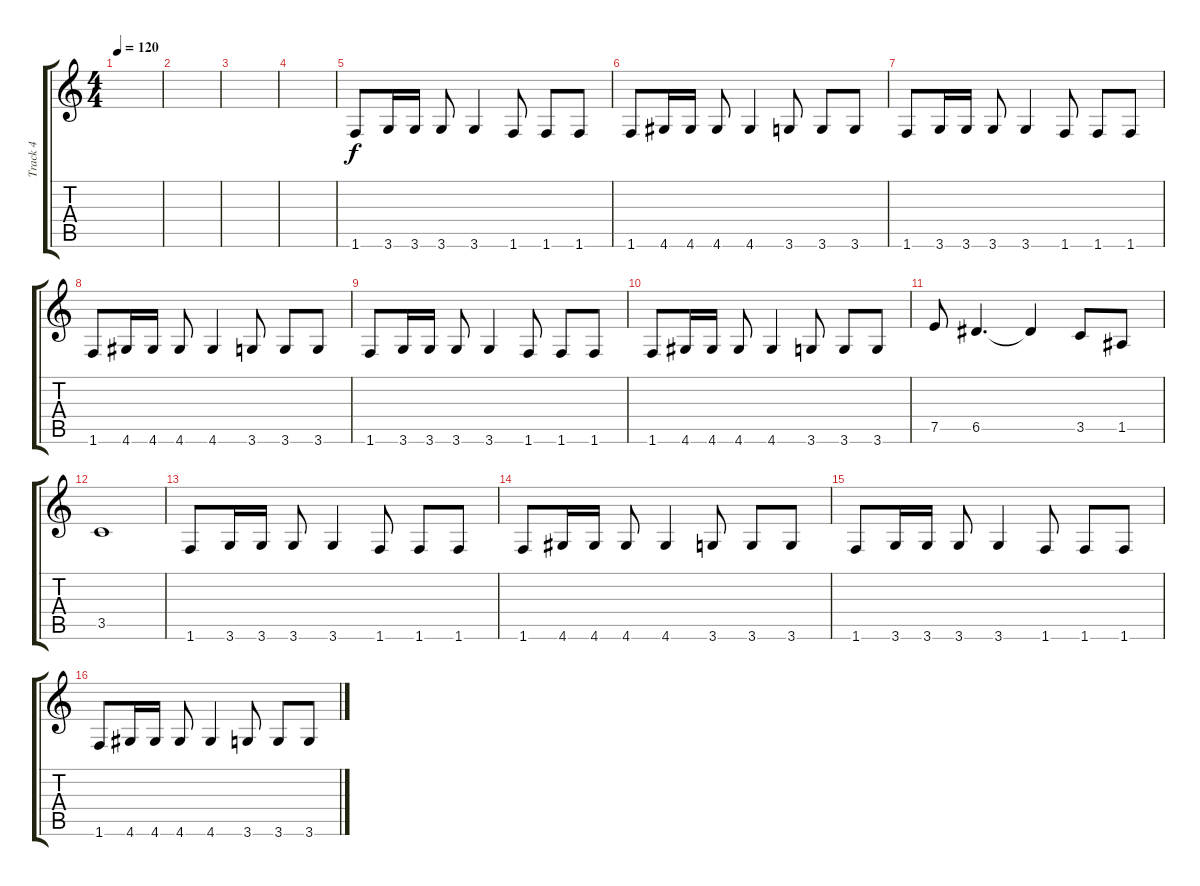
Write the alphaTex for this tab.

\track ("Track 4" "Track 4") {instrument electricguitarclean}
\staff {score tabs}
\tuning (E4 B3 G3 D3 A2 E2) {hide}
\ts (4 4)
\tempo 120
\clef g2
\ks c
|
|
|
|
1.6.8 3.6.16 3.6.16 3.6.8 3.6.4 1.6.8 1.6.8 1.6.8 |
1.6.8 4.6.16 4.6.16 4.6.8 4.6.4 3.6.8 3.6.8 3.6.8 |
1.6.8 3.6.16 3.6.16 3.6.8 3.6.4 1.6.8 1.6.8 1.6.8 |
1.6.8 4.6.16 4.6.16 4.6.8 4.6.4 3.6.8 3.6.8 3.6.8 |
1.6.8 3.6.16 3.6.16 3.6.8 3.6.4 1.6.8 1.6.8 1.6.8 |
1.6.8 4.6.16 4.6.16 4.6.8 4.6.4 3.6.8 3.6.8 3.6.8 |
7.5.8 6.5.4{d} 6.5{t}.4 3.5.8 1.5.8 |
3.5.1 |
1.6.8 3.6.16 3.6.16 3.6.8 3.6.4 1.6.8 1.6.8 1.6.8 |
1.6.8 4.6.16 4.6.16 4.6.8 4.6.4 3.6.8 3.6.8 3.6.8 |
1.6.8 3.6.16 3.6.16 3.6.8 3.6.4 1.6.8 1.6.8 1.6.8 |
1.6.8 4.6.16 4.6.16 4.6.8 4.6.4 3.6.8 3.6.8 3.6.8
